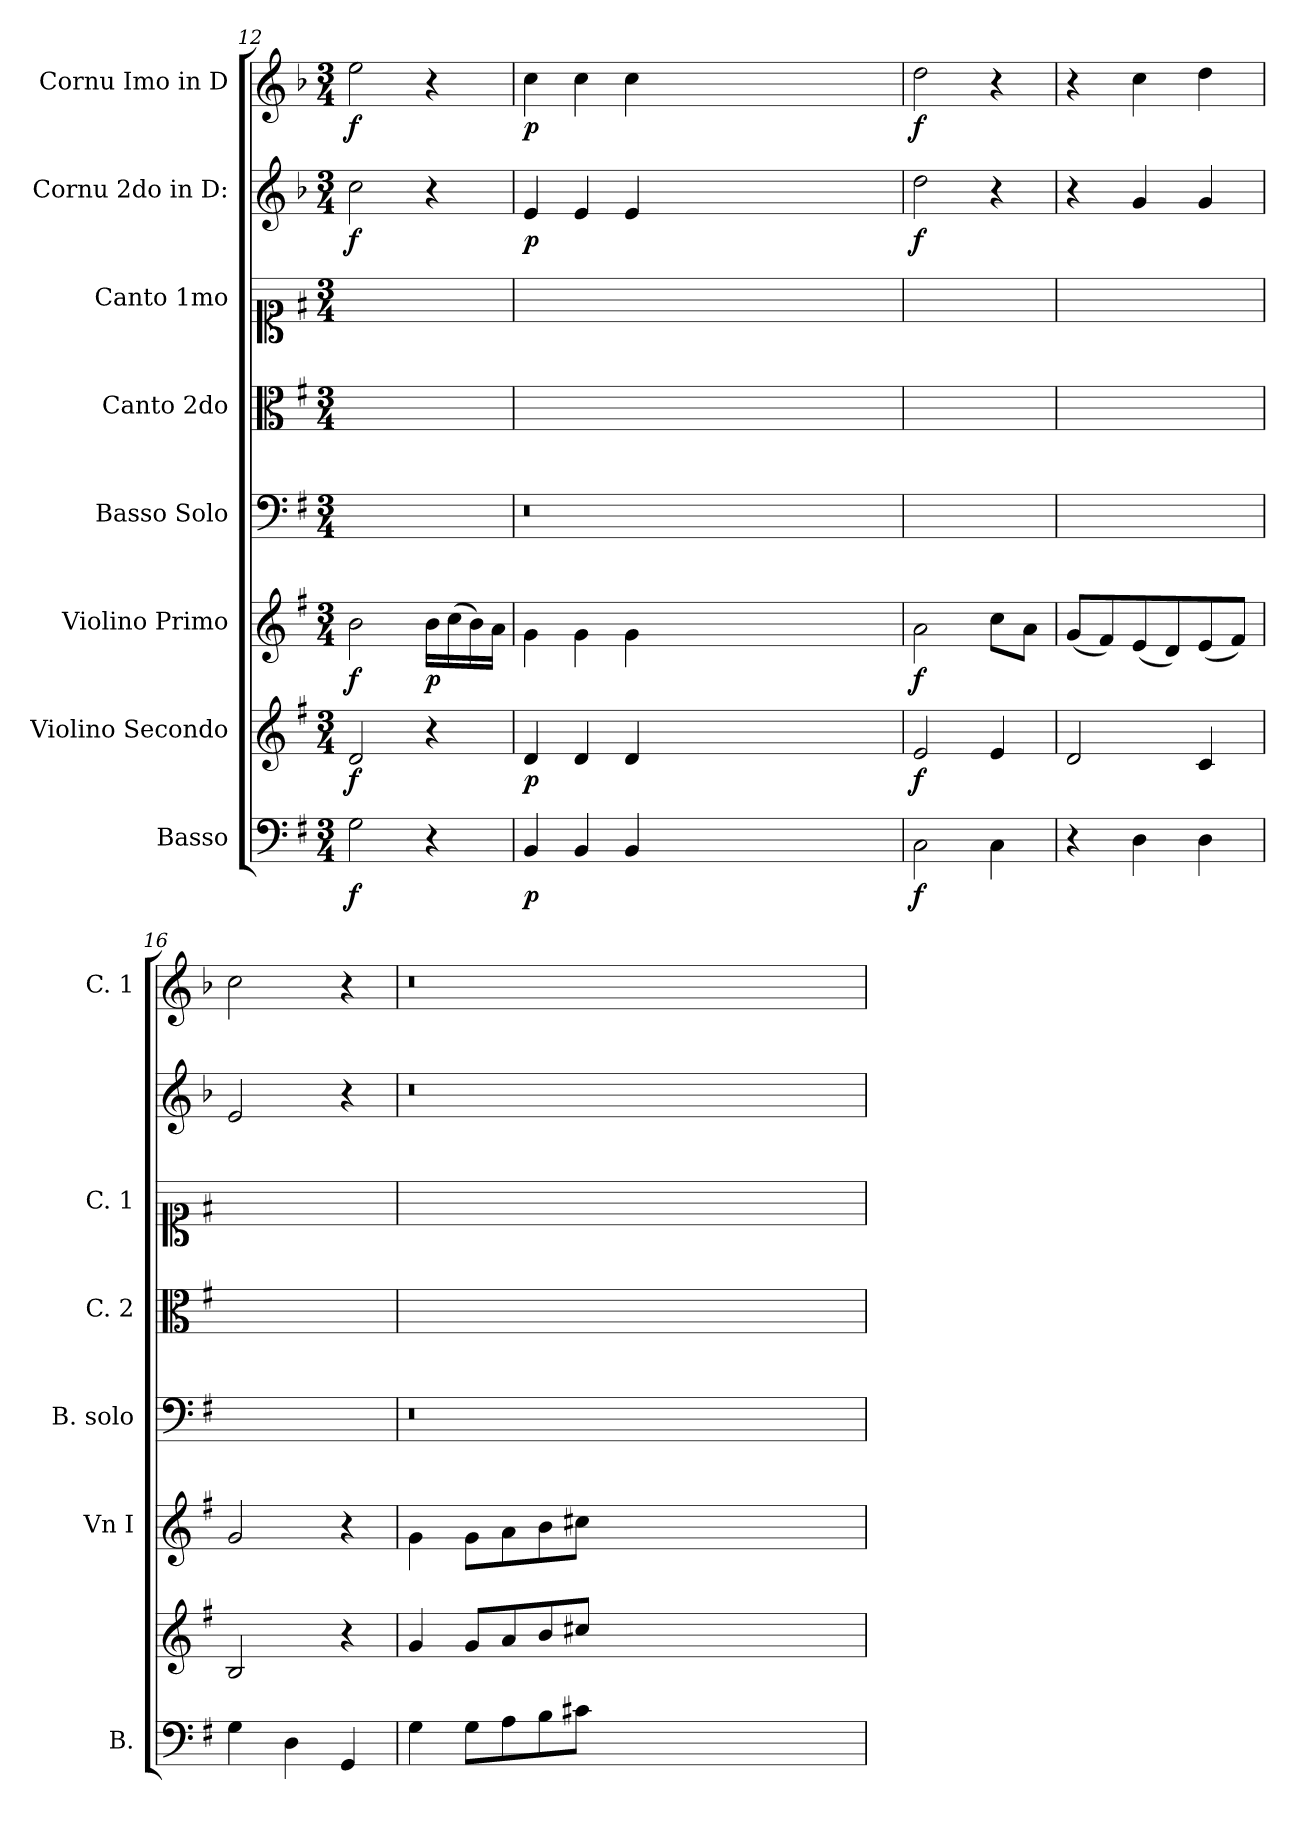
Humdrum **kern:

**kern	**dynam	**kern	**dynam	**kern	**dynam	**kern	**kern	**kern	**kern	**dynam	**kern	**dynam
*part8	*part8	*part7	*part7	*part6	*part6	*part5	*part4	*part3	*part2	*part2	*part1	*part1
*staff8	*staff8	*staff7	*staff7	*staff6	*staff6	*staff5	*staff4	*staff3	*staff2	*staff2	*staff1	*staff1
*I"Basso	*	*I"Violino Secondo	*	*I"Violino Primo	*	*I"Basso Solo	*I"Canto 2do	*I"Canto 1mo	*I"Cornu 2do in D:	*	*I"Cornu Imo in D	*
*I'B.	*	*	*	*I'Vn I	*	*I'B. solo	*I'C. 2	*I'C. 1	*	*	*I'C. 1	*
*clefF4	*	*clefG2	*	*clefG2	*	*clefF4	*clefC3	*clefC1	*clefG2	*	*clefG2	*
*	*	*	*	*	*	*	*	*	*ITrd-1c-2	*	*ITrd-1c-2	*
*k[f#]	*	*k[f#]	*	*k[f#]	*	*k[f#]	*k[f#]	*k[f#]	*k[f#]	*	*k[f#]	*
*G:	*	*G:	*	*G:	*	*G:	*G:	*G:	*G:	*	*G:	*
*M3/4	*	*M3/4	*	*M3/4	*	*M3/4	*M3/4	*M3/4	*M3/4	*	*M3/4	*
=12	=12	=12	=12	=12	=12	=12	=12	=12	=12	=12	=12	=12
2G\	f	2d/	f	2b\	f	2.ryy	2.ryy	2.ryy	2dd\	f	2ff#\	f
4r	.	4r	.	16b\LL	p	.	.	.	4r	.	4r	.
.	.	.	.	(16cc\	.	.	.	.	.	.	.	.
.	.	.	.	16b\)	.	.	.	.	.	.	.	.
.	.	.	.	16a\JJ	.	.	.	.	.	.	.	.
=13	=13	=13	=13	=13	=13	=13	=13	=13	=13	=13	=13	=13
4BB/	p	4d/	p	4g\	.	0.r	2.ryy	2.ryy	4f#/	p	4dd\	p
4BB/	.	4d/	.	4g\	.	.	.	.	4f#/	.	4dd\	.
4BB/	.	4d/	.	4g\	.	.	.	.	4f#/	.	4dd\	.
0ryy	.	0ryy	.	0ryy	.	.	0ryy	0ryy	0ryy	.	0ryy	.
4ryy	.	4ryy	.	4ryy	.	.	4ryy	4ryy	4ryy	.	4ryy	.
=14	=14	=14	=14	=14	=14	=14	=14	=14	=14	=14	=14	=14
2C\	f	2e/	f	2a\	f	2.ryy	2.ryy	2.ryy	2ee\	f	2ee\	f
4C\	.	4e/	.	8cc\L	.	.	.	.	4r	.	4r	.
.	.	.	.	8a\J	.	.	.	.	.	.	.	.
=15	=15	=15	=15	=15	=15	=15	=15	=15	=15	=15	=15	=15
4r	.	2d/	.	(8g/L	.	2.ryy	2.ryy	2.ryy	4r	.	4r	.
.	.	.	.	8f#/)	.	.	.	.	.	.	.	.
4D\	.	.	.	(8e/	.	.	.	.	4a/	.	4dd\	.
.	.	.	.	8d/)	.	.	.	.	.	.	.	.
4D\	.	4c/	.	(8e/	.	.	.	.	4a/	.	4ee\	.
.	.	.	.	8f#/J)	.	.	.	.	.	.	.	.
=16	=16	=16	=16	=16	=16	=16	=16	=16	=16	=16	=16	=16
4G\	.	2B/	.	2g/	.	2.ryy	2.ryy	2.ryy	2f#/	.	2dd\	.
4D\	.	.	.	.	.	.	.	.	.	.	.	.
4GG/	.	4r	.	4r	.	.	.	.	4r	.	4r	.
=17	=17	=17	=17	=17	=17	=17	=17	=17	=17	=17	=17	=17
4G\	.	4g/	.	4g\	.	0.r	2.ryy	2.ryy	0.r	.	0.r	.
8G\L	.	8g/L	.	8g\L	.	.	.	.	.	.	.	.
8A\	.	8a/	.	8a\	.	.	.	.	.	.	.	.
8B\	.	8b/	.	8b\	.	.	.	.	.	.	.	.
8c#X\J	.	8cc#X/J	.	8cc#X\J	.	.	.	.	.	.	.	.
0ryy	.	0ryy	.	0ryy	.	.	0ryy	0ryy	.	.	.	.
4ryy	.	4ryy	.	4ryy	.	.	4ryy	4ryy	.	.	.	.
=	=	=	=	=	=	=	=	=	=	=	=	=
*-	*-	*-	*-	*-	*-	*-	*-	*-	*-	*-	*-	*-
